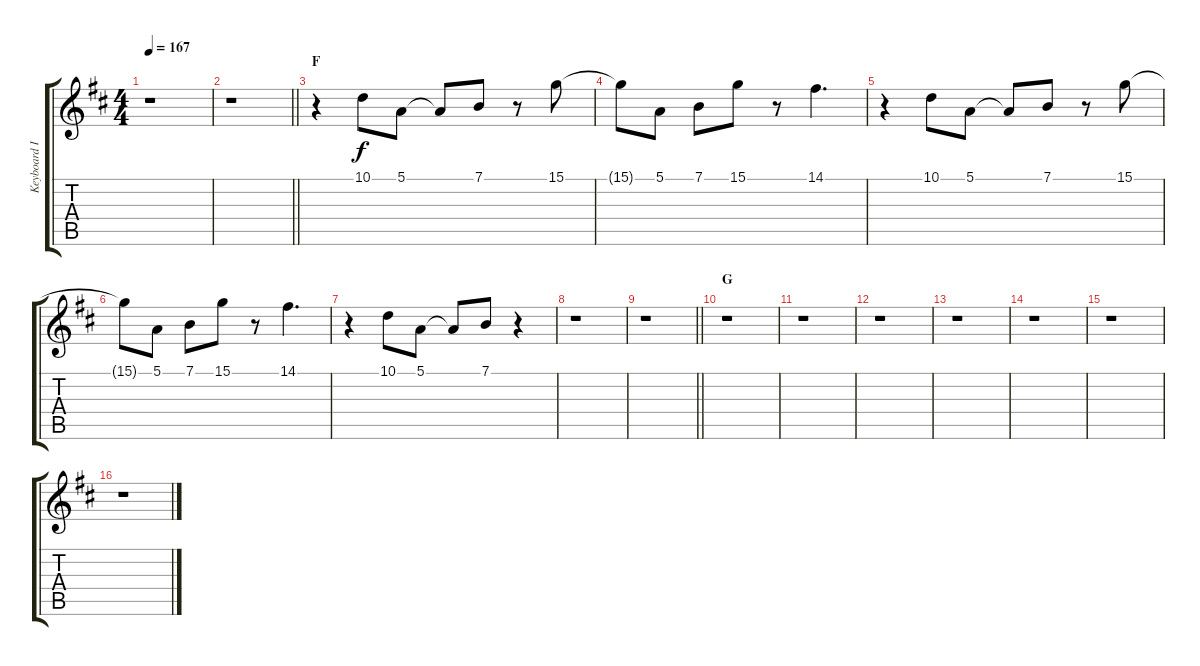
\track ("Keyboard II" "Keyboard I") {instrument synthbrass1}
\staff {score tabs}
\tuning (E4 B3 G3 D3 A2 E2) {hide}
\ts (4 4)
\tempo 167
\clef g2
\ks d
r.1{dy f} |
\barLineRight lightlight
r.1 |
\section ("" "F")
r.4 10.1.8 5.1.8 5.1{t}.8 7.1.8 r.8 15.1.8 |
15.1{t}.8 5.1.8 7.1.8 15.1.8 r.8 14.1.4{d} |
r.4 10.1.8 5.1.8 5.1{t}.8 7.1.8 r.8 15.1.8 |
15.1{t}.8 5.1.8 7.1.8 15.1.8 r.8 14.1.4{d} |
r.4 10.1.8 5.1.8 5.1{t}.8 7.1.8 r.4 |
r.1 |
\barLineRight lightlight
r.1 |
\section ("" "G")
r.1 |
r.1 |
r.1 |
r.1 |
r.1 |
r.1 |
r.1
